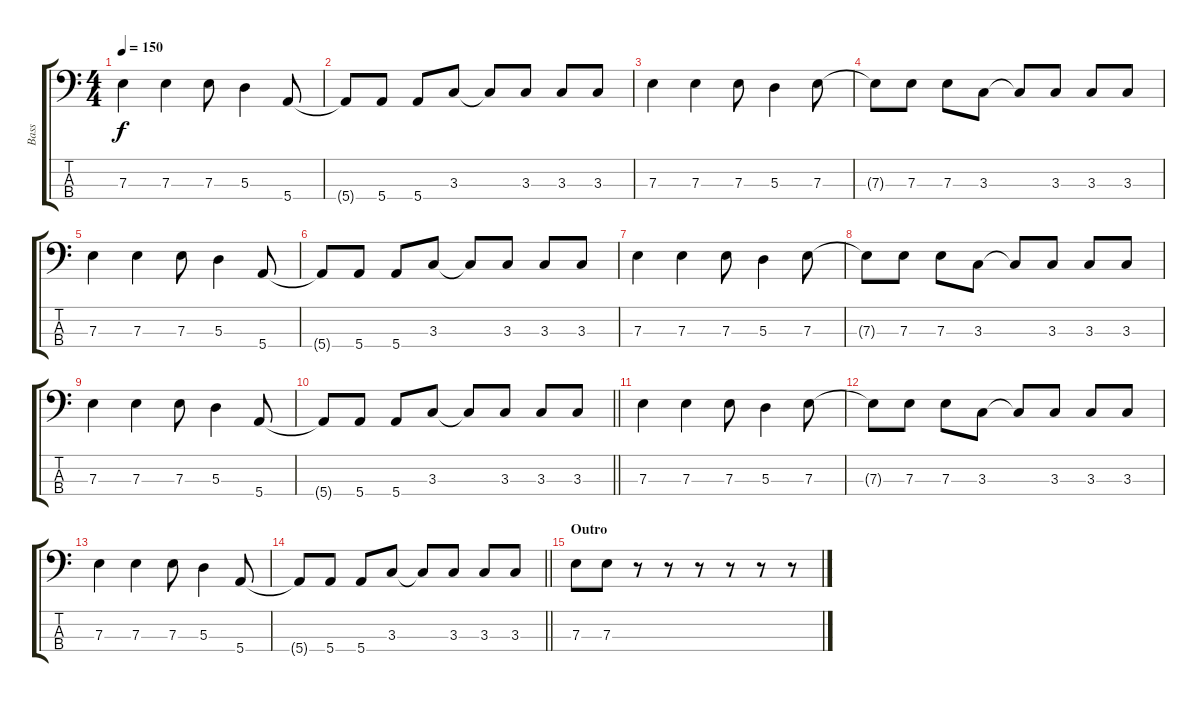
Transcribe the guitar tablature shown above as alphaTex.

\track ("Bass" "Bass") {instrument electricbassfinger}
\staff {score tabs}
\tuning (G2 D2 A1 E1) {hide}
\ts (4 4)
\tempo 150
\clef f4
\ks c
7.3.4{dy f} 7.3.4 7.3.8 5.3.4 5.4.8 |
5.4{t}.8 5.4.8 5.4.8 3.3.8 3.3{t}.8 3.3.8 3.3.8 3.3.8 |
7.3.4 7.3.4 7.3.8 5.3.4 7.3.8 |
7.3{t}.8 7.3.8 7.3.8 3.3.8 3.3{t}.8 3.3.8 3.3.8 3.3.8 |
7.3.4 7.3.4 7.3.8 5.3.4 5.4.8 |
5.4{t}.8 5.4.8 5.4.8 3.3.8 3.3{t}.8 3.3.8 3.3.8 3.3.8 |
7.3.4 7.3.4 7.3.8 5.3.4 7.3.8 |
7.3{t}.8 7.3.8 7.3.8 3.3.8 3.3{t}.8 3.3.8 3.3.8 3.3.8 |
7.3.4 7.3.4 7.3.8 5.3.4 5.4.8 |
\barLineRight lightlight
5.4{t}.8 5.4.8 5.4.8 3.3.8 3.3{t}.8 3.3.8 3.3.8 3.3.8 |
7.3.4 7.3.4 7.3.8 5.3.4 7.3.8 |
7.3{t}.8 7.3.8 7.3.8 3.3.8 3.3{t}.8 3.3.8 3.3.8 3.3.8 |
7.3.4 7.3.4 7.3.8 5.3.4 5.4.8 |
\barLineRight lightlight
5.4{t}.8 5.4.8 5.4.8 3.3.8 3.3{t}.8 3.3.8 3.3.8 3.3.8 |
\section ("" "Outro ")
7.3.8 7.3.8 r.8 r.8 r.8 r.8 r.8 r.8
